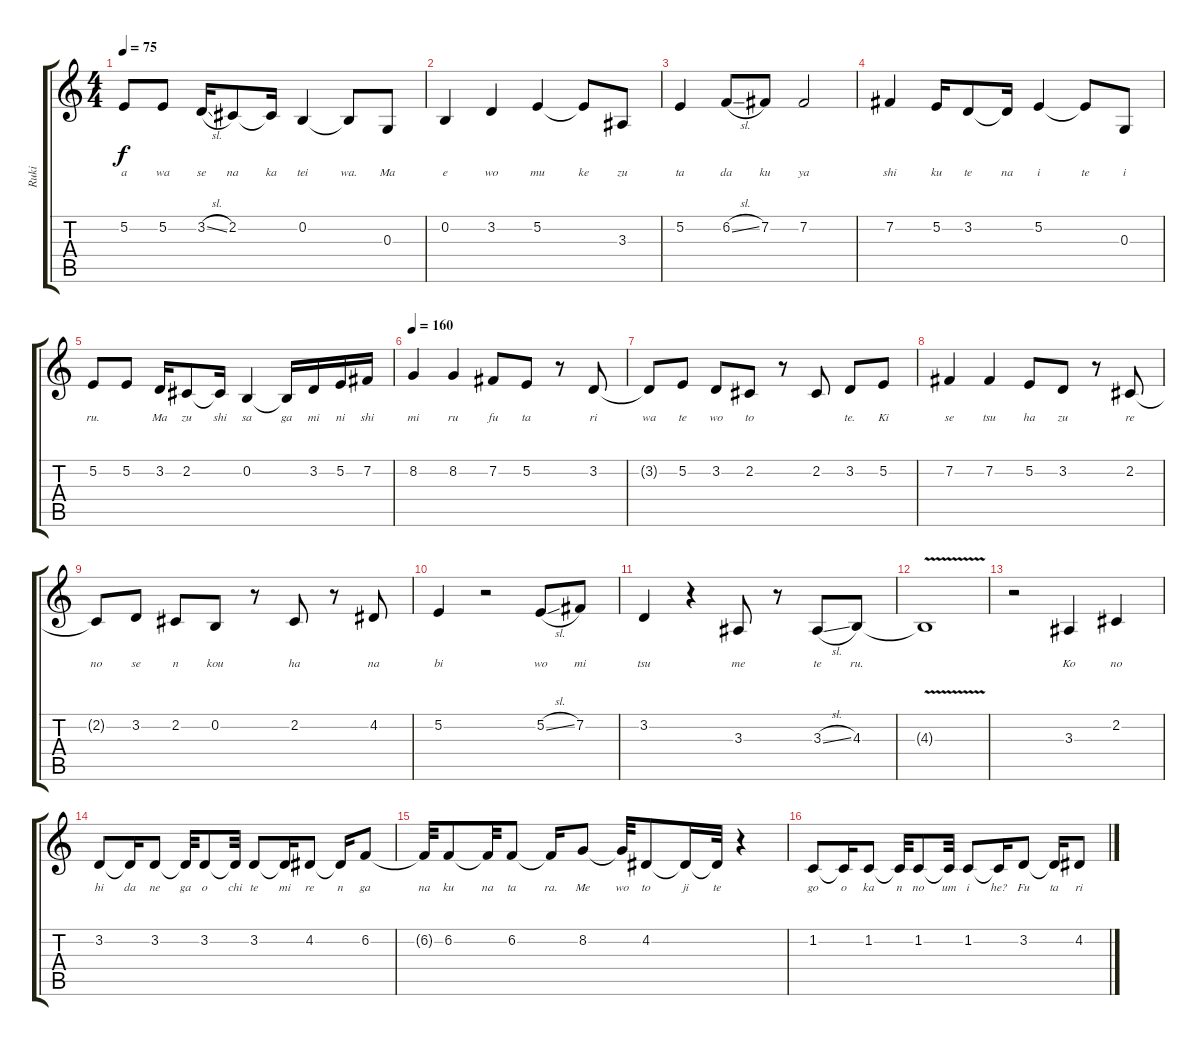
\track ("Ruki" "Ruki") {instrument voiceoohs}
\staff {score tabs}
\tuning (E4 B3 G3 D3 A2 E2) {hide}
\ts (4 4)
\tempo 75
\clef g2
\ks c
5.2.8{lyrics (0 "a") lyrics (1 "") lyrics (2 "") lyrics (3 "") lyrics (4 "") dy f} 5.2.8{lyrics (0 "wa") lyrics (1 "") lyrics (2 "") lyrics (3 "") lyrics (4 "")} 3.2{sl}.16{lyrics (0 "se") lyrics (1 "") lyrics (2 "") lyrics (3 "") lyrics (4 "")} 2.2.8{lyrics (0 "na") lyrics (1 "") lyrics (2 "") lyrics (3 "") lyrics (4 "")} 2.2{t}.16{lyrics (0 "ka") lyrics (1 "") lyrics (2 "") lyrics (3 "") lyrics (4 "")} 0.2.4{lyrics (0 "tei") lyrics (1 "") lyrics (2 "") lyrics (3 "") lyrics (4 "")} 0.2{t}.8{lyrics (0 "wa.") lyrics (1 "") lyrics (2 "") lyrics (3 "") lyrics (4 "")} 0.3.8{lyrics (0 "Ma") lyrics (1 "") lyrics (2 "") lyrics (3 "") lyrics (4 "")} |
0.2.4{lyrics (0 "e") lyrics (1 "") lyrics (2 "") lyrics (3 "") lyrics (4 "")} 3.2.4{lyrics (0 "wo") lyrics (1 "") lyrics (2 "") lyrics (3 "") lyrics (4 "")} 5.2.4{lyrics (0 "mu") lyrics (1 "") lyrics (2 "") lyrics (3 "") lyrics (4 "")} 5.2{t}.8{lyrics (0 "ke") lyrics (1 "") lyrics (2 "") lyrics (3 "") lyrics (4 "")} 3.3.8{lyrics (0 "zu") lyrics (1 "") lyrics (2 "") lyrics (3 "") lyrics (4 "")} |
5.2.4{lyrics (0 "ta") lyrics (1 "") lyrics (2 "") lyrics (3 "") lyrics (4 "")} 6.2{sl}.8{lyrics (0 "da") lyrics (1 "") lyrics (2 "") lyrics (3 "") lyrics (4 "")} 7.2.8{lyrics (0 "ku") lyrics (1 "") lyrics (2 "") lyrics (3 "") lyrics (4 "")} 7.2.2{lyrics (0 "ya") lyrics (1 "") lyrics (2 "") lyrics (3 "") lyrics (4 "")} |
7.2.4{lyrics (0 "shi") lyrics (1 "") lyrics (2 "") lyrics (3 "") lyrics (4 "")} 5.2.16{lyrics (0 "ku") lyrics (1 "") lyrics (2 "") lyrics (3 "") lyrics (4 "")} 3.2.8{lyrics (0 "te") lyrics (1 "") lyrics (2 "") lyrics (3 "") lyrics (4 "")} 3.2{t}.16{lyrics (0 "na") lyrics (1 "") lyrics (2 "") lyrics (3 "") lyrics (4 "")} 5.2.4{lyrics (0 "i") lyrics (1 "") lyrics (2 "") lyrics (3 "") lyrics (4 "")} 5.2{t}.8{lyrics (0 "te") lyrics (1 "") lyrics (2 "") lyrics (3 "") lyrics (4 "")} 0.3.8{lyrics (0 "i") lyrics (1 "") lyrics (2 "") lyrics (3 "") lyrics (4 "")} |
5.2.8{lyrics (0 "ru.") lyrics (1 "") lyrics (2 "") lyrics (3 "") lyrics (4 "")} 5.2.8{lyrics (0 "") lyrics (1 "") lyrics (2 "") lyrics (3 "") lyrics (4 "")} 3.2.16{lyrics (0 "Ma") lyrics (1 "") lyrics (2 "") lyrics (3 "") lyrics (4 "")} 2.2.8{lyrics (0 "zu") lyrics (1 "") lyrics (2 "") lyrics (3 "") lyrics (4 "")} 2.2{t}.16{lyrics (0 "shi") lyrics (1 "") lyrics (2 "") lyrics (3 "") lyrics (4 "")} 0.2.4{lyrics (0 "sa") lyrics (1 "") lyrics (2 "") lyrics (3 "") lyrics (4 "")} 0.2{t}.16{lyrics (0 "ga") lyrics (1 "") lyrics (2 "") lyrics (3 "") lyrics (4 "")} 3.2.16{lyrics (0 "mi") lyrics (1 "") lyrics (2 "") lyrics (3 "") lyrics (4 "")} 5.2.16{lyrics (0 "ni") lyrics (1 "") lyrics (2 "") lyrics (3 "") lyrics (4 "")} 7.2.16{lyrics (0 "shi") lyrics (1 "") lyrics (2 "") lyrics (3 "") lyrics (4 "")} |
\tempo 160
8.2.4{lyrics (0 "mi") lyrics (1 "") lyrics (2 "") lyrics (3 "") lyrics (4 "")} 8.2.4{lyrics (0 "ru") lyrics (1 "") lyrics (2 "") lyrics (3 "") lyrics (4 "")} 7.2.8{lyrics (0 "fu") lyrics (1 "") lyrics (2 "") lyrics (3 "") lyrics (4 "")} 5.2.8{lyrics (0 "ta") lyrics (1 "") lyrics (2 "") lyrics (3 "") lyrics (4 "")} r.8 3.2.8{lyrics (0 "ri") lyrics (1 "") lyrics (2 "") lyrics (3 "") lyrics (4 "")} |
3.2{t}.8{lyrics (0 "wa") lyrics (1 "") lyrics (2 "") lyrics (3 "") lyrics (4 "")} 5.2.8{lyrics (0 "te") lyrics (1 "") lyrics (2 "") lyrics (3 "") lyrics (4 "")} 3.2.8{lyrics (0 "wo") lyrics (1 "") lyrics (2 "") lyrics (3 "") lyrics (4 "")} 2.2.8{lyrics (0 "to") lyrics (1 "") lyrics (2 "") lyrics (3 "") lyrics (4 "")} r.8 2.2.8{lyrics (0 "") lyrics (1 "") lyrics (2 "") lyrics (3 "") lyrics (4 "")} 3.2.8{lyrics (0 "te.") lyrics (1 "") lyrics (2 "") lyrics (3 "") lyrics (4 "")} 5.2.8{lyrics (0 "Ki") lyrics (1 "") lyrics (2 "") lyrics (3 "") lyrics (4 "")} |
7.2.4{lyrics (0 "se") lyrics (1 "") lyrics (2 "") lyrics (3 "") lyrics (4 "")} 7.2.4{lyrics (0 "tsu") lyrics (1 "") lyrics (2 "") lyrics (3 "") lyrics (4 "")} 5.2.8{lyrics (0 "ha") lyrics (1 "") lyrics (2 "") lyrics (3 "") lyrics (4 "")} 3.2.8{lyrics (0 "zu") lyrics (1 "") lyrics (2 "") lyrics (3 "") lyrics (4 "")} r.8 2.2.8{lyrics (0 "re") lyrics (1 "") lyrics (2 "") lyrics (3 "") lyrics (4 "")} |
2.2{t}.8{lyrics (0 "no") lyrics (1 "") lyrics (2 "") lyrics (3 "") lyrics (4 "")} 3.2.8{lyrics (0 "se") lyrics (1 "") lyrics (2 "") lyrics (3 "") lyrics (4 "")} 2.2.8{lyrics (0 "n") lyrics (1 "") lyrics (2 "") lyrics (3 "") lyrics (4 "")} 0.2.8{lyrics (0 "kou") lyrics (1 "") lyrics (2 "") lyrics (3 "") lyrics (4 "")} r.8 2.2.8{lyrics (0 "ha") lyrics (1 "") lyrics (2 "") lyrics (3 "") lyrics (4 "")} r.8 4.2.8{lyrics (0 "na") lyrics (1 "") lyrics (2 "") lyrics (3 "") lyrics (4 "")} |
5.2.4{lyrics (0 "bi") lyrics (1 "") lyrics (2 "") lyrics (3 "") lyrics (4 "")} r.2 5.2{sl}.8{lyrics (0 "wo") lyrics (1 "") lyrics (2 "") lyrics (3 "") lyrics (4 "")} 7.2.8{lyrics (0 "mi") lyrics (1 "") lyrics (2 "") lyrics (3 "") lyrics (4 "")} |
3.2.4{lyrics (0 "tsu") lyrics (1 "") lyrics (2 "") lyrics (3 "") lyrics (4 "")} r.4 3.3.8{lyrics (0 "me") lyrics (1 "") lyrics (2 "") lyrics (3 "") lyrics (4 "")} r.8 3.3{sl}.8{lyrics (0 "te") lyrics (1 "") lyrics (2 "") lyrics (3 "") lyrics (4 "")} 4.3.8{lyrics (0 "ru.") lyrics (1 "") lyrics (2 "") lyrics (3 "") lyrics (4 "")} |
4.3{v t}.1{lyrics (0 "") lyrics (1 "") lyrics (2 "") lyrics (3 "") lyrics (4 "")} |
r.2 3.3.4{lyrics (0 "Ko") lyrics (1 "") lyrics (2 "") lyrics (3 "") lyrics (4 "")} 2.2.4{lyrics (0 "no") lyrics (1 "") lyrics (2 "") lyrics (3 "") lyrics (4 "")} |
3.2.8{lyrics (0 "hi") lyrics (1 "") lyrics (2 "") lyrics (3 "") lyrics (4 "")} 3.2{t}.16{lyrics (0 "da") lyrics (1 "") lyrics (2 "") lyrics (3 "") lyrics (4 "")} 3.2.8{lyrics (0 "ne") lyrics (1 "") lyrics (2 "") lyrics (3 "") lyrics (4 "")} 3.2{t}.32{lyrics (0 "ga") lyrics (1 "") lyrics (2 "") lyrics (3 "") lyrics (4 "")} 3.2.8{lyrics (0 "o") lyrics (1 "") lyrics (2 "") lyrics (3 "") lyrics (4 "")} 3.2{t}.32{lyrics (0 "chi") lyrics (1 "") lyrics (2 "") lyrics (3 "") lyrics (4 "")} 3.2.8{lyrics (0 "te") lyrics (1 "") lyrics (2 "") lyrics (3 "") lyrics (4 "")} 3.2{t}.16{lyrics (0 "mi") lyrics (1 "") lyrics (2 "") lyrics (3 "") lyrics (4 "")} 4.2.8{lyrics (0 "re") lyrics (1 "") lyrics (2 "") lyrics (3 "") lyrics (4 "")} 4.2{t}.16{lyrics (0 "n") lyrics (1 "") lyrics (2 "") lyrics (3 "") lyrics (4 "")} 6.2.8{lyrics (0 "ga") lyrics (1 "") lyrics (2 "") lyrics (3 "") lyrics (4 "")} |
6.2{t}.32{lyrics (0 "na") lyrics (1 "") lyrics (2 "") lyrics (3 "") lyrics (4 "")} 6.2.8{lyrics (0 "ku") lyrics (1 "") lyrics (2 "") lyrics (3 "") lyrics (4 "")} 6.2{t}.32{lyrics (0 "na") lyrics (1 "") lyrics (2 "") lyrics (3 "") lyrics (4 "")} 6.2.8{lyrics (0 "ta") lyrics (1 "") lyrics (2 "") lyrics (3 "") lyrics (4 "")} 6.2{t}.16{lyrics (0 "ra.") lyrics (1 "") lyrics (2 "") lyrics (3 "") lyrics (4 "")} 8.2.8{lyrics (0 "Me") lyrics (1 "") lyrics (2 "") lyrics (3 "") lyrics (4 "")} 8.2{t}.32{lyrics (0 "wo") lyrics (1 "") lyrics (2 "") lyrics (3 "") lyrics (4 "")} 4.2.8{lyrics (0 "to") lyrics (1 "") lyrics (2 "") lyrics (3 "") lyrics (4 "")} 4.2{t}.16{lyrics (0 "ji") lyrics (1 "") lyrics (2 "") lyrics (3 "") lyrics (4 "")} 4.2{t}.32{lyrics (0 "te") lyrics (1 "") lyrics (2 "") lyrics (3 "") lyrics (4 "")} r.4 |
1.2.8{lyrics (0 "go") lyrics (1 "") lyrics (2 "") lyrics (3 "") lyrics (4 "")} 1.2{t}.16{lyrics (0 "o") lyrics (1 "") lyrics (2 "") lyrics (3 "") lyrics (4 "")} 1.2.8{lyrics (0 "ka") lyrics (1 "") lyrics (2 "") lyrics (3 "") lyrics (4 "")} 1.2{t}.32{lyrics (0 "n") lyrics (1 "") lyrics (2 "") lyrics (3 "") lyrics (4 "")} 1.2.8{lyrics (0 "no") lyrics (1 "") lyrics (2 "") lyrics (3 "") lyrics (4 "")} 1.2{t}.32{lyrics (0 "um") lyrics (1 "") lyrics (2 "") lyrics (3 "") lyrics (4 "")} 1.2.8{lyrics (0 "i") lyrics (1 "") lyrics (2 "") lyrics (3 "") lyrics (4 "")} 1.2{t}.16{lyrics (0 "he?") lyrics (1 "") lyrics (2 "") lyrics (3 "") lyrics (4 "")} 3.2.8{lyrics (0 "Fu") lyrics (1 "") lyrics (2 "") lyrics (3 "") lyrics (4 "")} 3.2{t}.16{lyrics (0 "ta") lyrics (1 "") lyrics (2 "") lyrics (3 "") lyrics (4 "")} 4.2.8{lyrics (0 "ri") lyrics (1 "") lyrics (2 "") lyrics (3 "") lyrics (4 "")}
